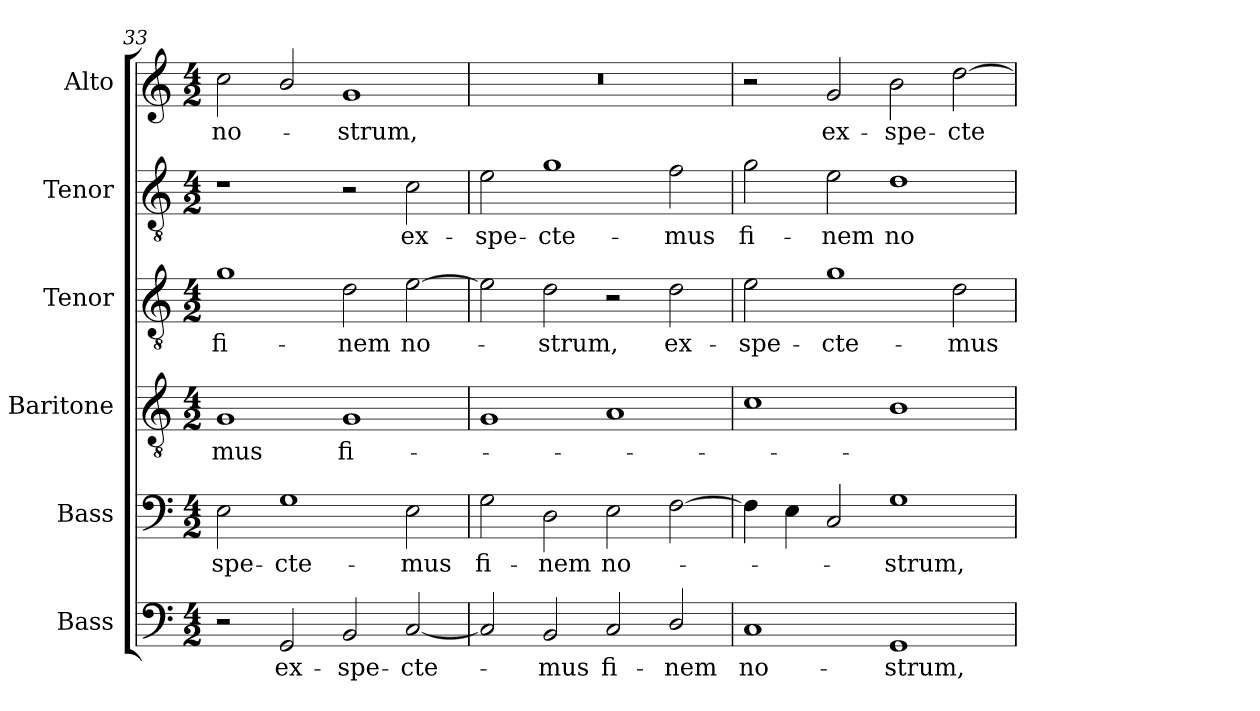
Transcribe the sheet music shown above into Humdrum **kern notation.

**kern	**text	**kern	**text	**kern	**text	**kern	**text	**kern	**text	**kern	**text
*part6	*part6	*part5	*part5	*part4	*part4	*part3	*part3	*part2	*part2	*part1	*part1
*staff6	*staff6	*staff5	*staff5	*staff4	*staff4	*staff3	*staff3	*staff2	*staff2	*staff1	*staff1
*I"Bass	*	*I"Bass	*	*I"Baritone	*	*I"Tenor	*	*I"Tenor	*	*I"Alto	*
*I'B.	*	*I'B.	*	*I'Bar.	*	*I'T.	*	*I'T.	*	*I'A.	*
*clefF4	*	*clefF4	*	*clefGv2	*	*clefGv2	*	*clefGv2	*	*clefG2	*
*	*	*	*	*ITrd7c12	*	*ITrd7c12	*	*ITrd7c12	*	*	*
*k[]	*	*k[]	*	*k[]	*	*k[]	*	*k[]	*	*k[]	*
*C:	*	*C:	*	*C:	*	*C:	*	*C:	*	*C:	*
*M4/2	*	*M4/2	*	*M4/2	*	*M4/2	*	*M4/2	*	*M4/2	*
=33	=33	=33	=33	=33	=33	=33	=33	=33	=33	=33	=33
!	!	!	!LO:LY:b:color=#000000	!	!	!	!	!	!	!	!
!	!	!	!	!	!LO:LY:b:color=#000000	!	!	!	!	!	!
!	!	!	!	!	!	!	!LO:LY:b:color=#000000	!	!	!	!
!	!	!	!	!	!	!	!	!	!	!	!LO:LY:b:color=#000000
2r	.	2Ei\	-spe-	1GGi	-mus	1Gi	fi-	1r	.	2cci\	no-
!	!LO:LY:b:color=#000000	!	!	!	!	!	!	!	!	!	!
!	!	!	!LO:LY:b:color=#000000	!	!	!	!	!	!	!	!
2GGi/	ex-	1Gi	-cte-	.	.	.	.	.	.	2bi/	.
!	!LO:LY:b:color=#000000	!	!	!	!	!	!	!	!	!	!
!	!	!	!	!	!LO:LY:b:color=#000000	!	!	!	!	!	!
!	!	!	!	!	!	!	!LO:LY:b:color=#000000	!	!	!	!
!	!	!	!	!	!	!	!	!	!	!	!LO:LY:b:color=#000000
2BBi/	-spe-	.	.	1GGi	fi-	2Di\	-nem	2r	.	1gi	-strum,
!	!LO:LY:b:color=#000000	!	!	!	!	!	!	!	!	!	!
!	!	!	!LO:LY:b:color=#000000	!	!	!	!	!	!	!	!
!	!	!	!	!	!	!	!LO:LY:b:color=#000000	!	!	!	!
!	!	!	!	!	!	!	!	!	!LO:LY:b:color=#000000	!	!
[2Ci/	-cte-	2Ei\	-mus	.	.	[2Ei\	no-	2Ci\	ex-	.	.
=34	=34	=34	=34	=34	=34	=34	=34	=34	=34	=34	=34
!	!	!	!LO:LY:b:color=#000000	!	!	!	!	!	!	!	!
!	!	!	!	!	!	!	!	!	!LO:LY:b:color=#000000	!LO:N:vis=1	!
2Ci/]	.	2Gi\	fi-	1GGi	.	2Ei\]	.	2Ei\	-spe-	0r	.
!	!LO:LY:b:color=#000000	!	!	!	!	!	!	!	!	!	!
!	!	!	!LO:LY:b:color=#000000	!	!	!	!	!	!	!	!
!	!	!	!	!	!	!	!LO:LY:b:color=#000000	!	!	!	!
!	!	!	!	!	!	!	!	!	!LO:LY:b:color=#000000	!	!
2BBi/	-mus	2Di\	-nem	.	.	2Di\	-strum,	1Gi	-cte-	.	.
!	!LO:LY:b:color=#000000	!	!	!	!	!	!	!	!	!	!
!	!	!	!LO:LY:b:color=#000000	!	!	!	!	!	!	!	!
2Ci/	fi-	2Ei\	no-	1AAi	.	2r	.	.	.	.	.
!	!LO:LY:b:color=#000000	!	!	!	!	!	!	!	!	!	!
!	!	!	!	!	!	!	!LO:LY:b:color=#000000	!	!	!	!
!	!	!	!	!	!	!	!	!	!LO:LY:b:color=#000000	!	!
2Di/	-nem	[2Fi\	.	.	.	2Di\	ex-	2Fi\	-mus	.	.
=35	=35	=35	=35	=35	=35	=35	=35	=35	=35	=35	=35
!	!LO:LY:b:color=#000000	!	!	!	!	!	!	!	!	!	!
!	!	!	!	!	!	!	!LO:LY:b:color=#000000	!	!	!	!
!	!	!	!	!	!	!	!	!	!LO:LY:b:color=#000000	!	!
1Ci	no-	4Fi\]	.	1Ci	.	2Ei\	-spe-	2Gi\	fi-	2r	.
.	.	4Ei\	.	.	.	.	.	.	.	.	.
!	!	!	!	!	!	!	!LO:LY:b:color=#000000	!	!	!	!
!	!	!	!	!	!	!	!	!	!LO:LY:b:color=#000000	!	!
!	!	!	!	!	!	!	!	!	!	!	!LO:LY:b:color=#000000
.	.	2Ci/	.	.	.	1Gi	-cte-	2Ei\	-nem	2gi/	ex-
!	!LO:LY:b:color=#000000	!	!	!	!	!	!	!	!	!	!
!	!	!	!LO:LY:b:color=#000000	!	!	!	!	!	!	!	!
!	!	!	!	!	!	!	!	!	!LO:LY:b:color=#000000	!	!
!	!	!	!	!	!	!	!	!	!	!	!LO:LY:b:color=#000000
1GGi	-strum,	1Gi	-strum,	1BBi	.	.	.	1Di	no-	2bi\	-spe-
!	!	!	!	!	!	!	!LO:LY:b:color=#000000	!	!	!	!
!	!	!	!	!	!	!	!	!	!	!	!LO:LY:b:color=#000000
.	.	.	.	.	.	2Di\	-mus	.	.	[2ddi\	-cte-
=	=	=	=	=	=	=	=	=	=	=	=
*-	*-	*-	*-	*-	*-	*-	*-	*-	*-	*-	*-
